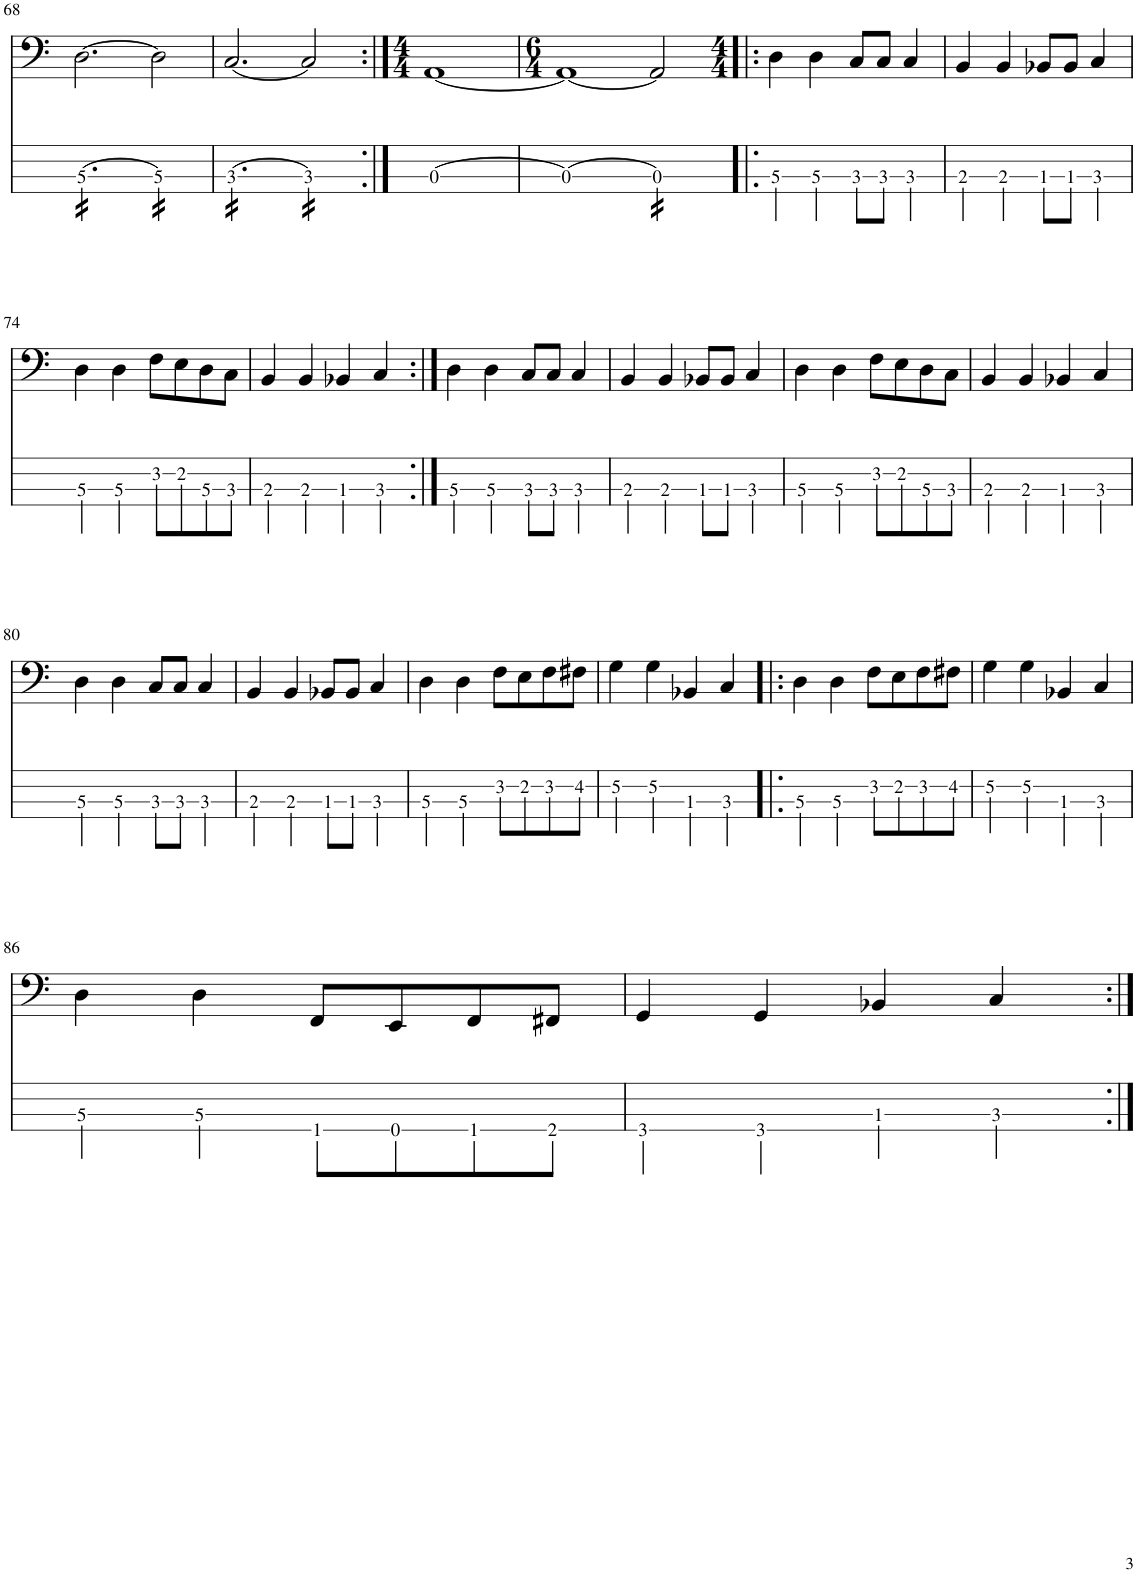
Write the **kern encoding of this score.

**kern	**kern
*part1	*part1
*staff2	*staff1
*I"Electric Bass	*
*I'El. B.	*
!!LO:PB:g=z
*	*clefF4
*Trd7c12	*Trd7c12
*k[]	*k[]
*M5/4	*M5/4
=68	=68
[2.D\	[2.D\
2D\]	2D\]
=69	=69
[2.C\	[2.C/
2C\]	2C/]
=70:|!	=70:|!
*M4/4	*M4/4
[1AA	[1AA
=71	=71
*M6/4	*M6/4
1AA_	1AA_
2AA\]	2AA/]
=72!|:	=72!|:
*M4/4	*M4/4
4D\	4D\
4D\	4D\
8C\L	8C/L
8C\J	8C/J
4C\	4C/
=73	=73
4BB\	4BB/
4BB\	4BB/
8BB-\L	8BB-X/L
8BB-\J	8BB-/J
4C\	4C/
!!LO:LB:g=z
=74	=74
4D\	4D\
4D\	4D\
8F\L	8F\L
8E\	8E\
8D\	8D\
8C\J	8C\J
=75	=75
4BB\	4BB/
4BB\	4BB/
4BB-\	4BB-X/
4C\	4C/
=76:|!	=76:|!
4D\	4D\
4D\	4D\
8C\L	8C/L
8C\J	8C/J
4C\	4C/
=77	=77
4BB\	4BB/
4BB\	4BB/
8BB-\L	8BB-X/L
8BB-\J	8BB-/J
4C\	4C/
=78	=78
4D\	4D\
4D\	4D\
8F\L	8F\L
8E\	8E\
8D\	8D\
8C\J	8C\J
=79	=79
4BB\	4BB/
4BB\	4BB/
4BB-\	4BB-X/
4C\	4C/
!!LO:LB:g=z
=80	=80
4D\	4D\
4D\	4D\
8C\L	8C/L
8C\J	8C/J
4C\	4C/
=81	=81
4BB\	4BB/
4BB\	4BB/
8BB-\L	8BB-X/L
8BB-\J	8BB-/J
4C\	4C/
=82	=82
4D\	4D\
4D\	4D\
8F\L	8F\L
8E\	8E\
8F\	8F\
8F#\J	8F#X\J
=83	=83
4G\	4G\
4G\	4G\
4BB-\	4BB-X/
4C\	4C/
=84!|:	=84!|:
4D\	4D\
4D\	4D\
8F\L	8F\L
8E\	8E\
8F\	8F\
8F#\J	8F#X\J
=85	=85
4G\	4G\
4G\	4G\
4BB-\	4BB-X/
4C\	4C/
!!LO:LB:g=z
=86	=86
4D\	4D\
4D\	4D\
8FF\L	8FF/L
8EE\	8EE/
8FF\	8FF/
8FF#\J	8FF#X/J
=87	=87
4GG\	4GG/
4GG\	4GG/
4BB-\	4BB-X/
4C\	4C/
=:|!	=:|!
*-	*-
